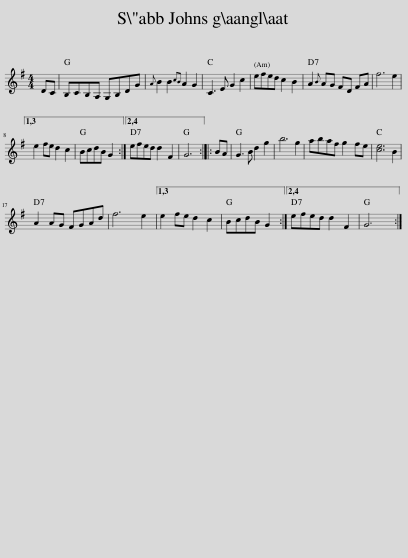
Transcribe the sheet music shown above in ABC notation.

X:1
L:1/8
M:4/4
I:linebreak $
K:G
V:1 treble
V:1
 DC | B,CB,A, G,B,DG |{A} B2 B2{cB} A2 G2 | C3 E G2 c2 | efed c2 B2 | %5
 A2{B} AG FD FA | f6 e2 |1,3$ e2 fe d2 c2 | BcdB G2 :|2,4 efed d2 F2 | %10
 G6 :: BA | G3 B d2 g2 | b6 g2 | abaf g2 fe | %15
 [ce]6 B2 |$ A2 AG FGAd | f6 e2 |1,3 e2 fe d2 c2 | BcdB G2 :|2,4 %20
 efed d2 F2 | G6 :| %22
